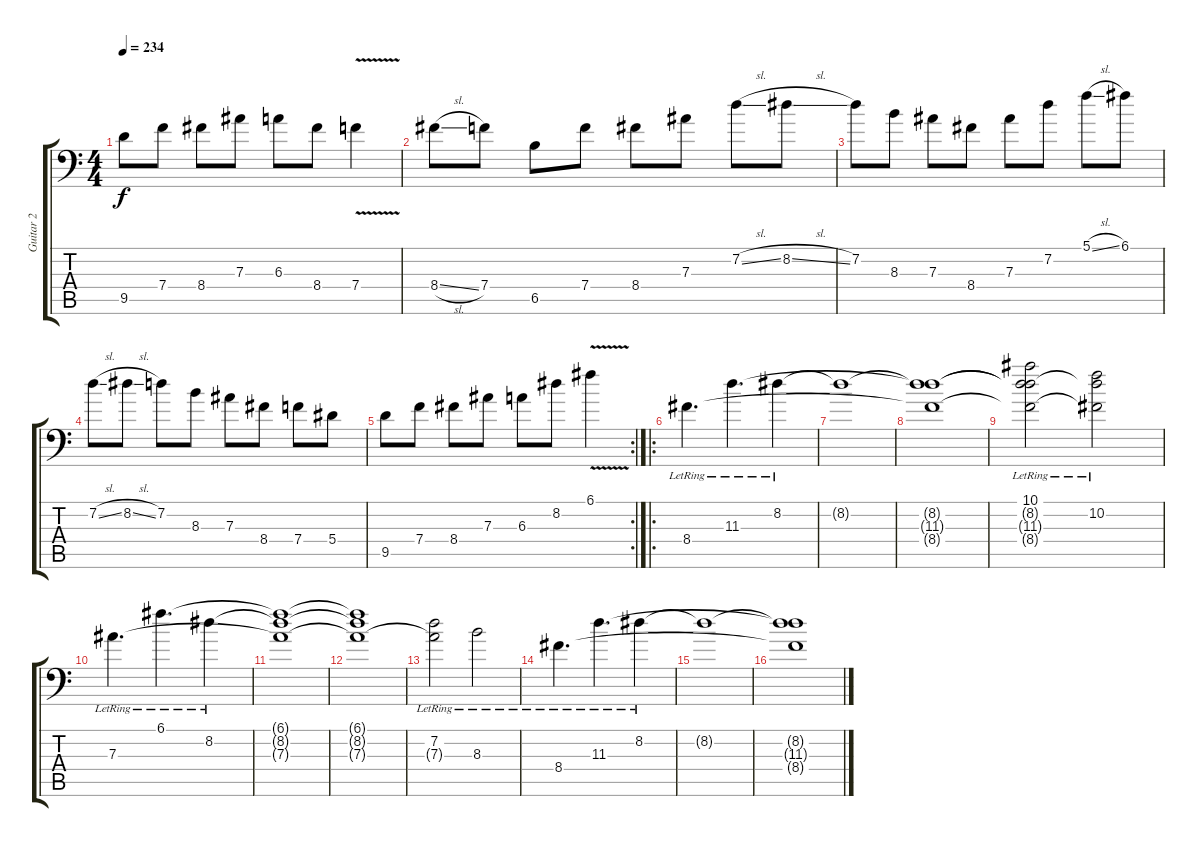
\track ("Guitar 2" "Guitar 2") {instrument distortionguitar}
\staff {score tabs}
\tuning (C4 G3 Eb3 Bb2 F2 Bb1) {hide}
\ts (4 4)
\tempo 234
\clef f4
\ks c
9.5.8{dy f} 7.4.8 8.4.8 7.3.8 6.3.8 8.4.8 7.4{v}.4 |
8.4{sl}.8 7.4.8 6.5.8 7.4.8 8.4.8 7.3.8 7.2{sl}.8 8.2{sl}.8 |
7.2.8 8.3.8 7.3.8 8.4.8 7.3.8 7.2.8 5.1{sl}.8 6.1.8 |
7.2{sl}.8 8.2{sl}.8 7.2.8 8.3.8 7.3.8 8.4.8 7.4.8 5.4.8 |
\rc 2
9.5.8 7.4.8 8.4.8 7.3.8 6.3.8 8.2.8 6.1{v}.4 |
\ro
8.4{lr}.4{d instrument electricguitarjazz} 11.3{lr}.4{d} 8.2{lr}.4 |
8.2{t}.1 |
(8.2{t} 11.3{t} 8.4{t}).1 |
(10.1{lr} 8.2{t} 11.3{t} 8.4{t}).2 (10.2{lr} 11.3{t} 8.4{t}).2 |
7.3{lr}.4{d} 6.1{lr}.4{d} 8.2{lr}.4 |
(6.1{t} 8.2{t} 7.3{t}).1 |
(6.1{t} 8.2{t} 7.3{t}).1 |
(7.2{lr} 7.3{t}).2 8.3{lr}.2 |
8.4{lr}.4{d} 11.3{lr}.4{d} 8.2{lr}.4 |
8.2{t}.1 |
(8.2{t} 11.3{t} 8.4{t}).1
